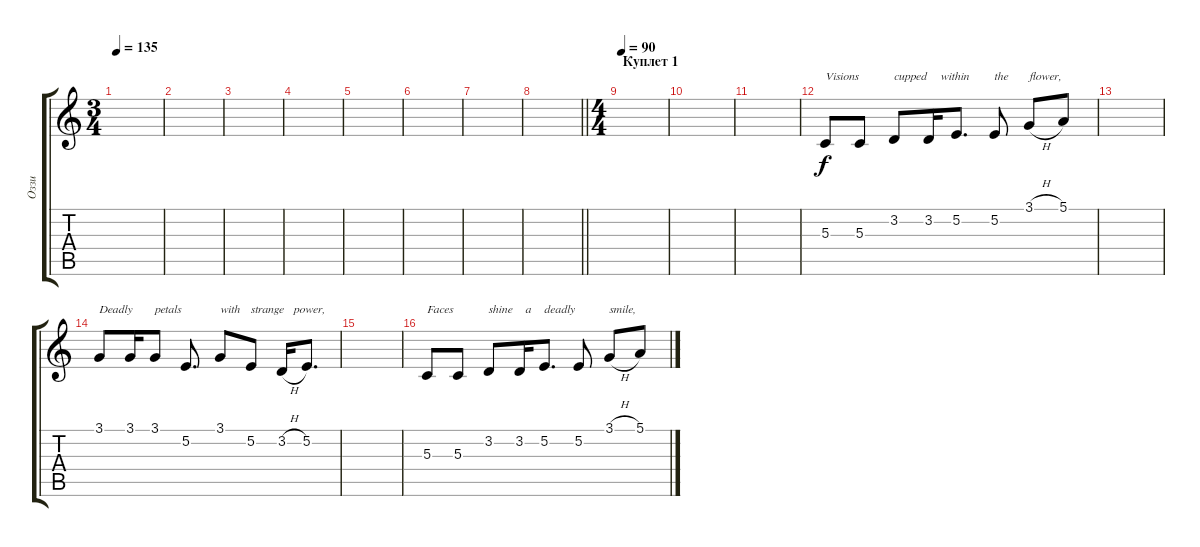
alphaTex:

\track ("Оззи" "Оззи") {instrument tenorsax}
\staff {score tabs}
\tuning (E4 B3 G3 D3 A2 E2) {hide}
\ts (3 4)
\tempo 135
\clef g2
\ks c
|
|
|
|
|
|
|
\barLineRight lightlight
|
\ts (4 4)
\section ("" "Куплет 1")
\tempo 90
|
|
|
5.3.8{txt "Visions"} 5.3.8 3.2.8{txt "cupped"} 3.2.16{txt "    within"} 5.2.8{d} 5.2.8{txt "the"} 3.1{h}.8{txt "flower,"} 5.1.8 |
|
3.1.8{txt "Deadly"} 3.1.16 3.1.8{txt "petals"} 5.2.8{d} 3.1.8{txt "with"} 5.2.8{txt "strange"} 3.2{h}.16{txt "    power,"} 5.2.8{d} |
|
5.3.8{txt "Faces"} 5.3.8 3.2.8{txt "shine"} 3.2.16{txt "  a"} 5.2.8{d txt "deadly"} 5.2.8 3.1{h}.8{txt "smile,"} 5.1.8
